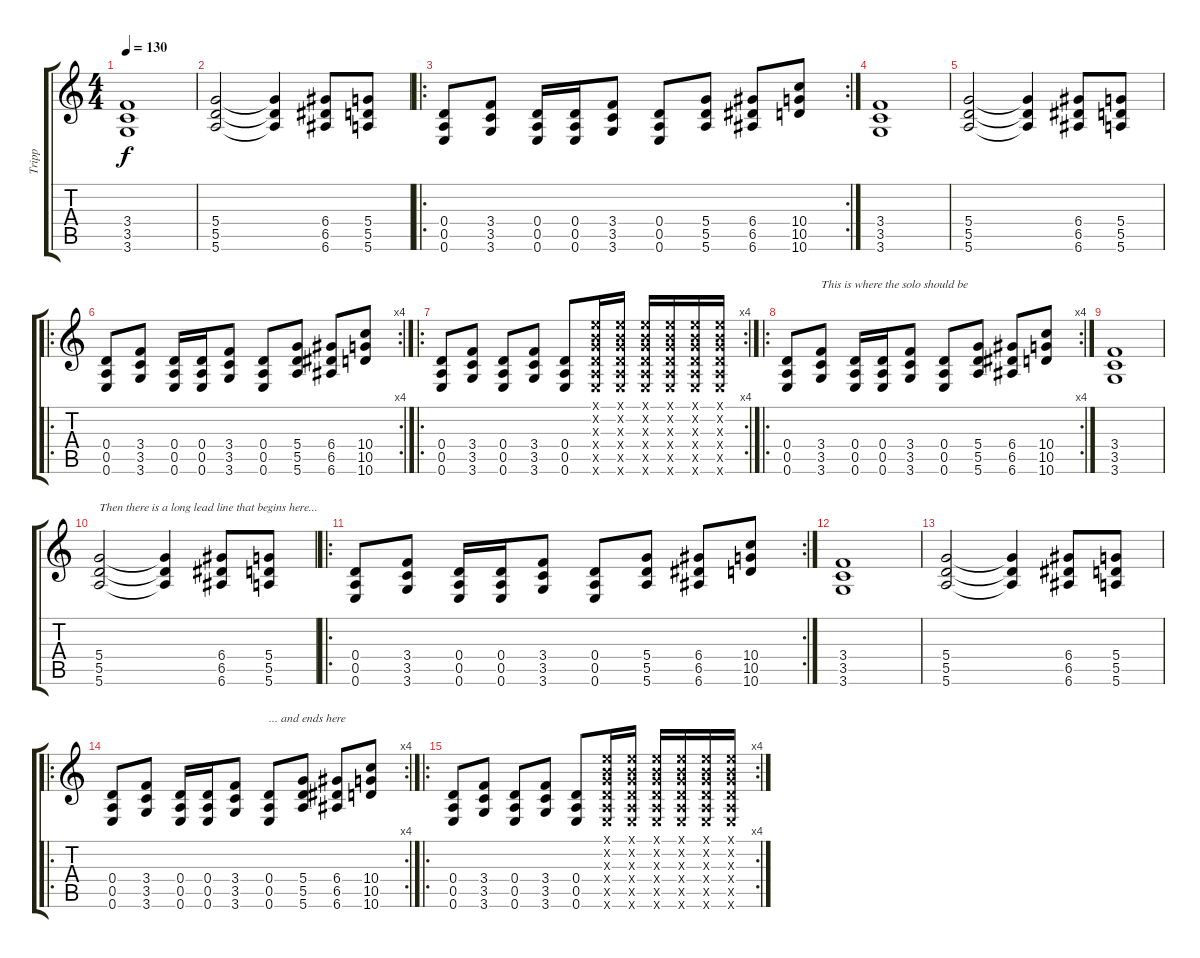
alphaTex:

\track ("Tripp" "Tripp") {instrument overdrivenguitar}
\staff {score tabs}
\tuning (E4 B3 G3 D3 A2 E2) {hide}
\ts (4 4)
\tempo 130
\clef g2
\ks c
(3.4 3.5 3.6).1{dy f} |
(5.4 5.5 5.6).2 (5.4{t} 5.5{t} 5.6{t}).4 (6.4 6.5 6.6).8 (5.4 5.5 5.6).8 |
\ro
\rc 2
(0.4 0.5 0.6).8 (3.4 3.5 3.6).8 (0.4 0.5 0.6).16 (0.4 0.5 0.6).16 (3.4 3.5 3.6).8 (0.4 0.5 0.6).8 (5.4 5.5 5.6).8 (6.4 6.5 6.6).8 (10.4 10.5 10.6).8 |
(3.4 3.5 3.6).1 |
(5.4 5.5 5.6).2 (5.4{t} 5.5{t} 5.6{t}).4 (6.4 6.5 6.6).8 (5.4 5.5 5.6).8 |
\ro
\rc 4
(0.4 0.5 0.6).8 (3.4 3.5 3.6).8 (0.4 0.5 0.6).16 (0.4 0.5 0.6).16 (3.4 3.5 3.6).8 (0.4 0.5 0.6).8 (5.4 5.5 5.6).8 (6.4 6.5 6.6).8 (10.4 10.5 10.6).8 |
\ro
\rc 4
(0.4 0.5 0.6).8 (3.4 3.5 3.6).8 (0.4 0.5 0.6).8 (3.4 3.5 3.6).8 (0.4 0.5 0.6).8 (0.1{x} 0.2{x} 0.3{x} 0.4{x} 0.5{x} 0.6{x}).16 (0.1{x} 0.2{x} 0.3{x} 0.4{x} 0.5{x} 0.6{x}).16 (0.1{x} 0.2{x} 0.3{x} 0.4{x} 0.5{x} 0.6{x}).16 (0.1{x} 0.2{x} 0.3{x} 0.4{x} 0.5{x} 0.6{x}).16 (0.1{x} 0.2{x} 0.3{x} 0.4{x} 0.5{x} 0.6{x}).16 (0.1{x} 0.2{x} 0.3{x} 0.4{x} 0.5{x} 0.6{x}).16 |
\ro
\rc 4
(0.4 0.5 0.6).8 (3.4 3.5 3.6).8{txt "This is where the solo should be"} (0.4 0.5 0.6).16 (0.4 0.5 0.6).16 (3.4 3.5 3.6).8 (0.4 0.5 0.6).8 (5.4 5.5 5.6).8 (6.4 6.5 6.6).8 (10.4 10.5 10.6).8 |
(3.4 3.5 3.6).1 |
(5.4 5.5 5.6).2{txt "Then there is a long lead line that begins here..."} (5.4{t} 5.5{t} 5.6{t}).4 (6.4 6.5 6.6).8 (5.4 5.5 5.6).8 |
\ro
\rc 2
(0.4 0.5 0.6).8 (3.4 3.5 3.6).8 (0.4 0.5 0.6).16 (0.4 0.5 0.6).16 (3.4 3.5 3.6).8 (0.4 0.5 0.6).8 (5.4 5.5 5.6).8 (6.4 6.5 6.6).8 (10.4 10.5 10.6).8 |
(3.4 3.5 3.6).1 |
(5.4 5.5 5.6).2 (5.4{t} 5.5{t} 5.6{t}).4 (6.4 6.5 6.6).8 (5.4 5.5 5.6).8 |
\ro
\rc 4
(0.4 0.5 0.6).8 (3.4 3.5 3.6).8 (0.4 0.5 0.6).16 (0.4 0.5 0.6).16 (3.4 3.5 3.6).8 (0.4 0.5 0.6).8{txt "... and ends here"} (5.4 5.5 5.6).8 (6.4 6.5 6.6).8 (10.4 10.5 10.6).8 |
\ro
\rc 4
(0.4 0.5 0.6).8 (3.4 3.5 3.6).8 (0.4 0.5 0.6).8 (3.4 3.5 3.6).8 (0.4 0.5 0.6).8 (0.1{x} 0.2{x} 0.3{x} 0.4{x} 0.5{x} 0.6{x}).16 (0.1{x} 0.2{x} 0.3{x} 0.4{x} 0.5{x} 0.6{x}).16 (0.1{x} 0.2{x} 0.3{x} 0.4{x} 0.5{x} 0.6{x}).16 (0.1{x} 0.2{x} 0.3{x} 0.4{x} 0.5{x} 0.6{x}).16 (0.1{x} 0.2{x} 0.3{x} 0.4{x} 0.5{x} 0.6{x}).16 (0.1{x} 0.2{x} 0.3{x} 0.4{x} 0.5{x} 0.6{x}).16
